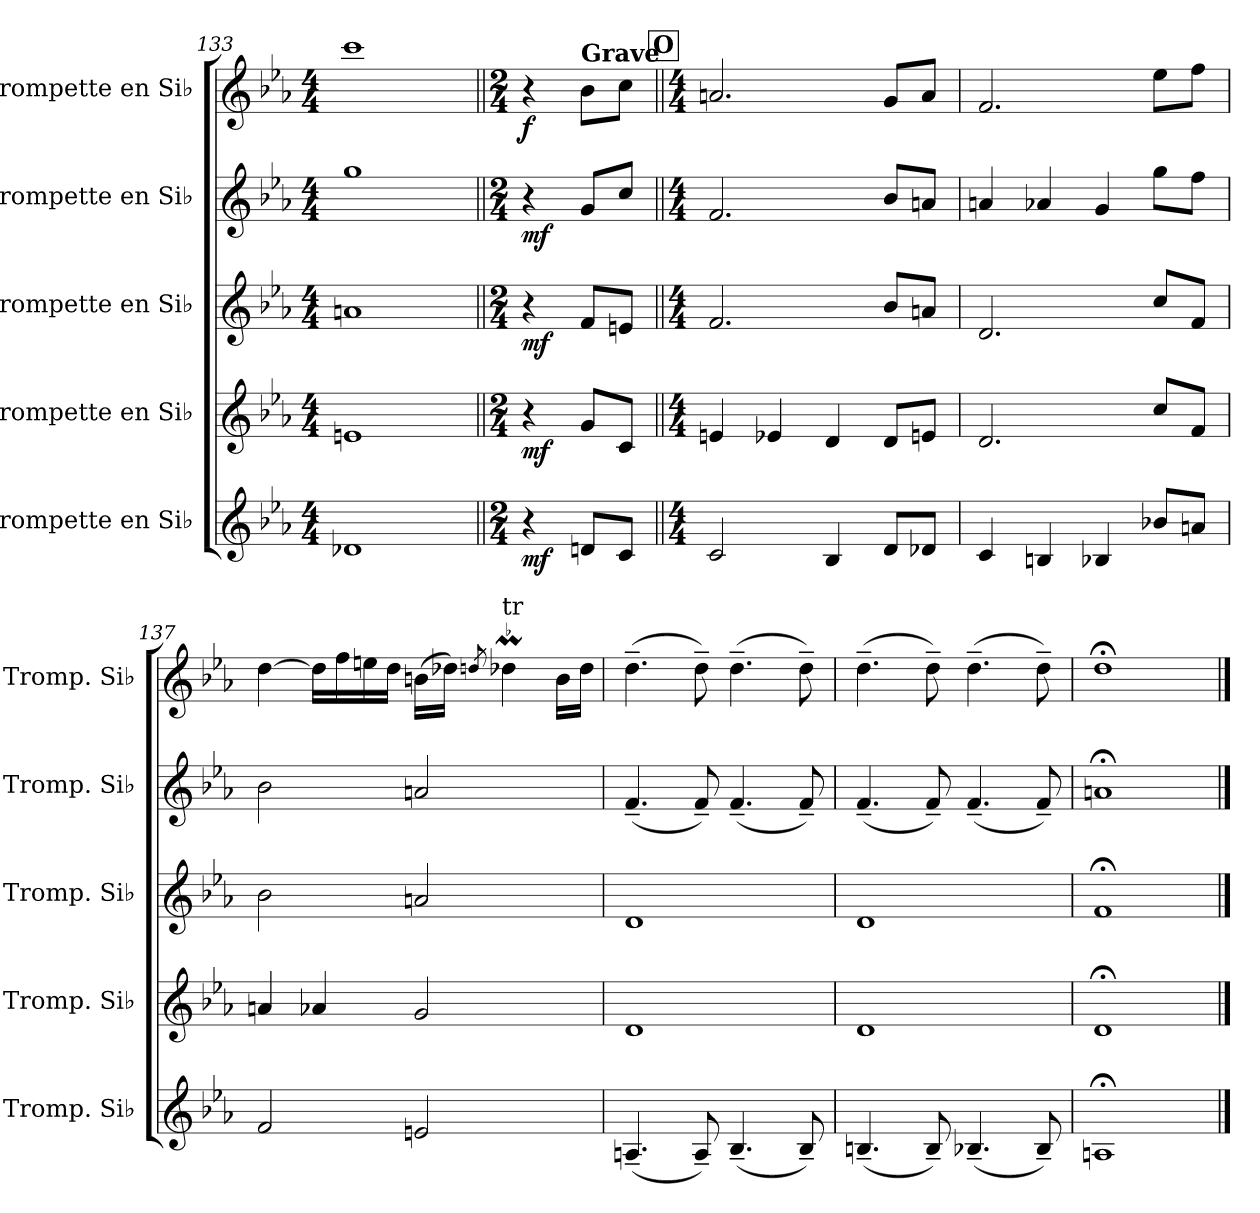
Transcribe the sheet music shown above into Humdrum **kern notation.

**kern	**dynam	**kern	**dynam	**kern	**dynam	**kern	**dynam	**kern	**dynam
*part5	*part5	*part4	*part4	*part3	*part3	*part2	*part2	*part1	*part1
*staff5	*staff5	*staff4	*staff4	*staff3	*staff3	*staff2	*staff2	*staff1	*staff1
*I"Trompette en Si♭	*	*I"Trompette en Si♭	*	*I"Trompette en Si♭	*	*I"Trompette en Si♭	*	*I"Trompette en Si♭	*
*I'Tromp. Si♭	*	*I'Tromp. Si♭	*	*I'Tromp. Si♭	*	*I'Tromp. Si♭	*	*I'Tromp. Si♭	*
*clefG2	*	*clefG2	*	*clefG2	*	*clefG2	*	*clefG2	*
*ITrd1c2	*	*ITrd1c2	*	*ITrd1c2	*	*ITrd1c2	*	*ITrd1c2	*
*k[b-e-a-d-g-]	*	*k[b-e-a-d-g-]	*	*k[b-e-a-d-g-]	*	*k[b-e-a-d-g-]	*	*k[b-e-a-d-g-]	*
*M4/4	*	*M4/4	*	*M4/4	*	*M4/4	*	*M4/4	*
=133	=133	=133	=133	=133	=133	=133	=133	=133	=133
1c-X	.	1dn	.	1gn	.	1ff	.	1bb-	.
=134||	=134||	=134||	=134||	=134||	=134||	=134||	=134||	=134||	=134||
*M2/4	*	*M2/4	*	*M2/4	*	*M2/4	*	*M2/4	*
*	*	*	*	*	*	*	*	*MM69	*
!	!LO:DY:b	!	!LO:DY:b	!	!LO:DY:b	!	!LO:DY:b	!	!LO:DY:b
4r	mf	4r	mf	4r	mf	4r	mf	4r	f
!	!	!	!	!	!	!	!	!LO:TX:a:B:t=Grave	!
8cn/L	.	8f/L	.	8e-/L	.	8f/L	.	8a-\L	.
8B-/J	.	8B-/J	.	8dn/J	.	8b-/J	.	8b-\J	.
!!LO:REH:place=s1:a:B:fs=14:t=O
=135||	=135||	=135||	=135||	=135||	=135||	=135||	=135||	=135||	=135||
*M4/4	*	*M4/4	*	*M4/4	*	*M4/4	*	*M4/4	*
2B-/	.	4dn/	.	2.e-/	.	2.e-/	.	2.gn/	.
.	.	4d-X/	.	.	.	.	.	.	.
4A-/	.	4c/	.	.	.	.	.	.	.
8c/L	.	8c/L	.	8a-/L	.	8a-/L	.	8f/L	.
8c-X/J	.	8dn/J	.	8gn/J	.	8gn/J	.	8g/J	.
=136	=136	=136	=136	=136	=136	=136	=136	=136	=136
4B-/	.	2.c/	.	2.c/	.	4gn/	.	2.e-/	.
4An/	.	.	.	.	.	4g-X/	.	.	.
4A-X/	.	.	.	.	.	4f/	.	.	.
8a-X/L	.	8b-/L	.	8b-/L	.	8ff\L	.	8dd-\L	.
8gn/J	.	8e-/J	.	8e-/J	.	8ee-\J	.	8ee-\J	.
!!LO:PB:g=z
=137	=137	=137	=137	=137	=137	=137	=137	=137	=137
2e-/	.	4gn/	.	2a-\	.	2a-\	.	[4cc\	.
.	.	4g-X/	.	.	.	.	.	16cc\LL]	.
.	.	.	.	.	.	.	.	16ee-\	.
.	.	.	.	.	.	.	.	16ddn\	.
.	.	.	.	.	.	.	.	16cc\JJ	.
2dn/	.	2f/	.	2gn/	.	2gn/	.	(16an\LL	.
.	.	.	.	.	.	.	.	16cc-X\JJ)	.
.	.	.	.	.	.	.	.	8qccn/	.
!	!	!	!	!	!	!	!	!LO:TX:a:t=tr	!
.	.	.	.	.	.	.	.	4cc-XM\	.
.	.	.	.	.	.	.	.	16a\LL	.
.	.	.	.	.	.	.	.	16cc-\JJ	.
=138	=138	=138	=138	=138	=138	=138	=138	=138	=138
(4.Gn~/	.	1c	.	1c	.	(4.e-~/	.	(4.cc~\	.
8G~/)	.	.	.	.	.	8e-~/)	.	8cc~\)	.
(4.A-~/	.	.	.	.	.	(4.e-~/	.	(4.cc~\	.
8A-~/)	.	.	.	.	.	8e-~/)	.	8cc~\)	.
=139	=139	=139	=139	=139	=139	=139	=139	=139	=139
(4.An~/	.	1c	.	1c	.	(4.e-~/	.	(4.cc~\	.
8A~/)	.	.	.	.	.	8e-~/)	.	8cc~\)	.
(4.A-X~/	.	.	.	.	.	(4.e-~/	.	(4.cc~\	.
8A-~/)	.	.	.	.	.	8e-~/)	.	8cc~\)	.
=140	=140	=140	=140	=140	=140	=140	=140	=140	=140
1Gn;<	.	1c;<	.	1e-;<	.	1gn;<	.	1cc;<	.
==	==	==	==	==	==	==	==	==	==
*-	*-	*-	*-	*-	*-	*-	*-	*-	*-
